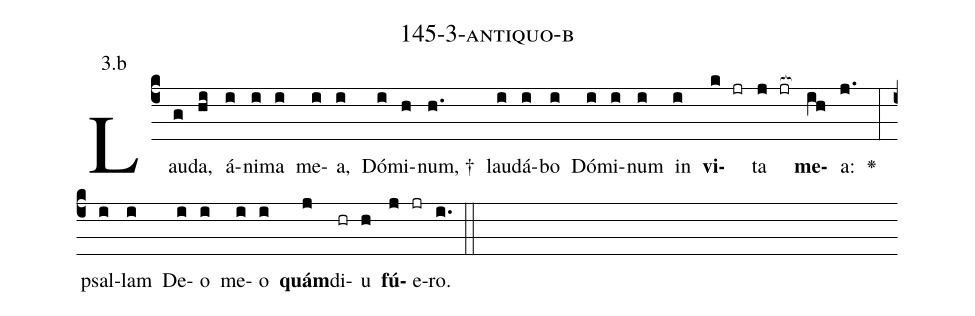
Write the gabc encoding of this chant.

name: 145-3-antiquo-b;
annotation: 3.b;
%%
(c4)Lau(g)da,(hi) á(i)ni(i)ma(i) me(i)a,(i) Dó(i)mi(h)num, †(h.) lau(i)dá(i)bo(i) Dó(i)mi(i)num(i) in(i) <b>vi</b>(k jr)ta(j jr[ocb:1{]) <b>me</b>(ih[ocb:0}])a:(j.) <v>\greheightstar</v>(:) psal(i)lam(i) De(i)o(i) me(i)o(i) <b>quám</b>(j)di(hr)u(h) <b>fú</b>(j)e(jr)ro.(i.) (::)


%E(i) u(i) o(j) u(h) a(j) e.(i.) (::)
